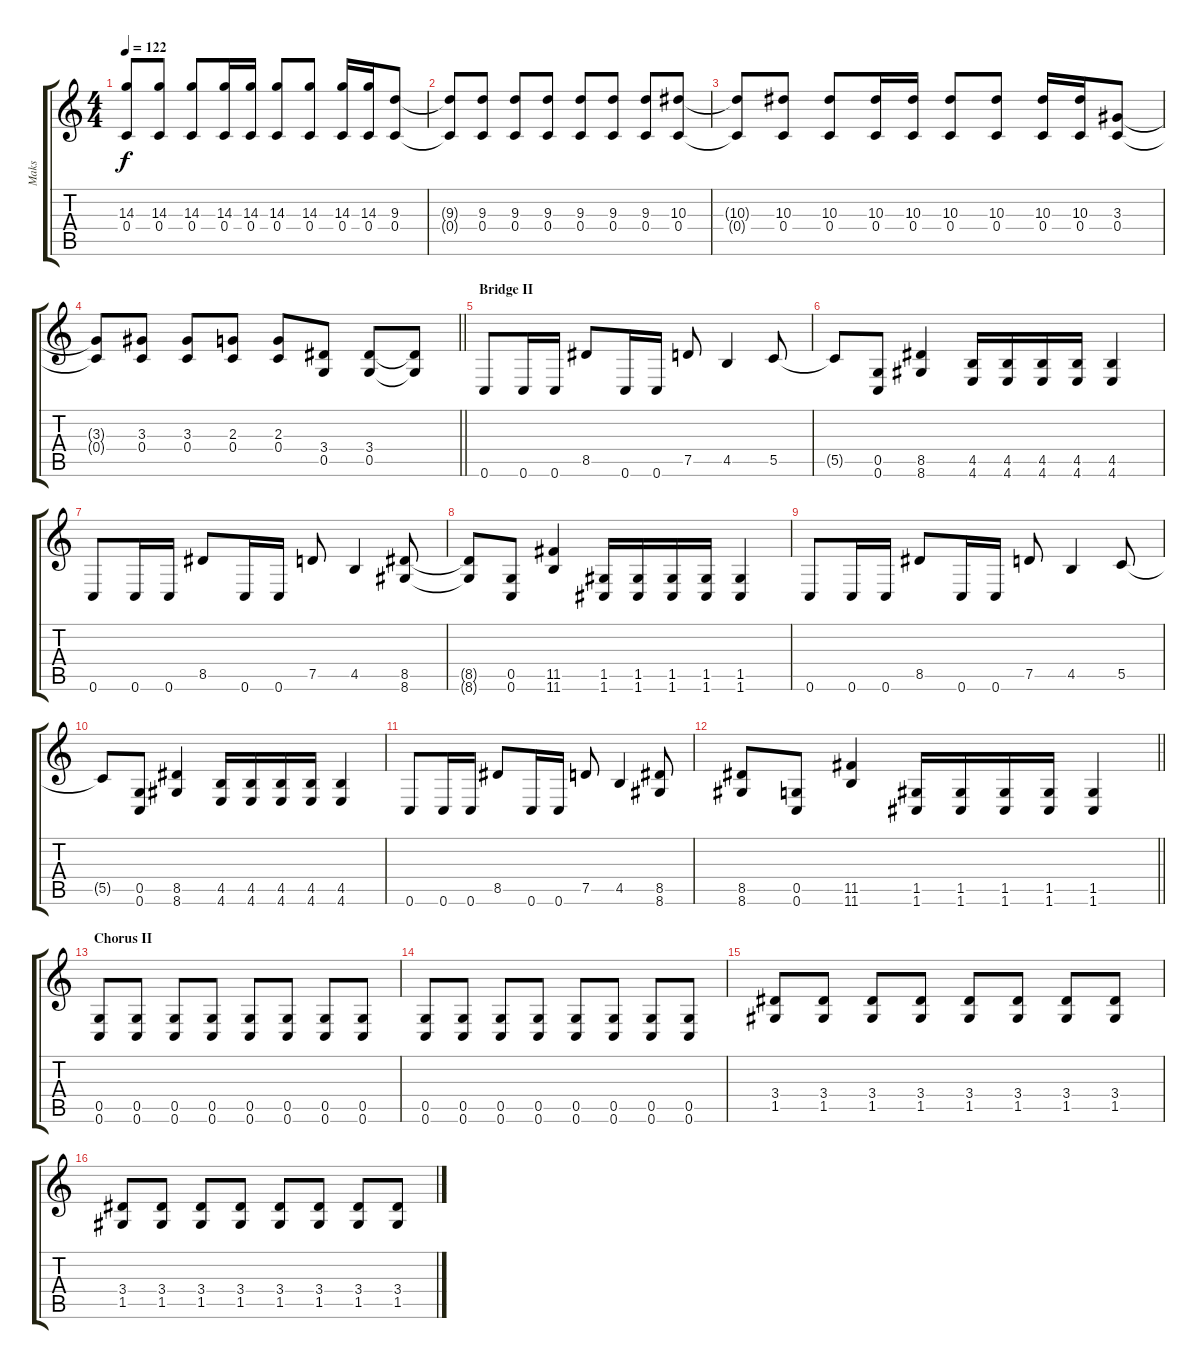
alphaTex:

\track ("Maks" "Maks") {instrument distortionguitar}
\staff {score tabs}
\tuning (D4 A3 F3 C3 G2 C2) {hide}
\ts (4 4)
\tempo 122
\clef g2
\ks c
(14.3{t} 0.4{t}).8{dy f} (14.3 0.4).8 (14.3 0.4).8 (14.3 0.4).16 (14.3 0.4).16 (14.3 0.4).8 (14.3 0.4).8 (14.3 0.4).16 (14.3 0.4).16 (9.3 0.4).8 |
(9.3{t} 0.4{t}).8 (9.3 0.4).8 (9.3 0.4).8 (9.3 0.4).8 (9.3 0.4).8 (9.3 0.4).8 (9.3 0.4).8 (10.3 0.4).8 |
(10.3{t} 0.4{t}).8 (10.3 0.4).8 (10.3 0.4).8 (10.3 0.4).16 (10.3 0.4).16 (10.3 0.4).8 (10.3 0.4).8 (10.3 0.4).16 (10.3 0.4).16 (3.3 0.4).8 |
\barLineRight lightlight
(3.3{t} 0.4{t}).8 (3.3 0.4).8 (3.3 0.4).8 (2.3 0.4).8 (2.3 0.4).8 (3.4 0.5).8 (3.4 0.5).8 (3.4{t} 0.5{t}).8 |
\section ("" "Bridge II")
0.6.8 0.6.16 0.6.16 8.5.8 0.6.16 0.6.16 7.5.8 4.5.4 5.5.8 |
5.5{t}.8 (0.5 0.6).8 (8.5 8.6).4 (4.5 4.6).16 (4.5 4.6).16 (4.5 4.6).16 (4.5 4.6).16 (4.5 4.6).4 |
0.6.8 0.6.16 0.6.16 8.5.8 0.6.16 0.6.16 7.5.8 4.5.4 (8.5 8.6).8 |
(8.5{t} 8.6{t}).8 (0.5 0.6).8 (11.5 11.6).4 (1.5 1.6).16 (1.5 1.6).16 (1.5 1.6).16 (1.5 1.6).16 (1.5 1.6).4 |
0.6.8 0.6.16 0.6.16 8.5.8 0.6.16 0.6.16 7.5.8 4.5.4 5.5.8 |
5.5{t}.8 (0.5 0.6).8 (8.5 8.6).4 (4.5 4.6).16 (4.5 4.6).16 (4.5 4.6).16 (4.5 4.6).16 (4.5 4.6).4 |
0.6.8 0.6.16 0.6.16 8.5.8 0.6.16 0.6.16 7.5.8 4.5.4 (8.5 8.6).8 |
\barLineRight lightlight
(8.5 8.6).8 (0.5 0.6).8 (11.5 11.6).4 (1.5 1.6).16 (1.5 1.6).16 (1.5 1.6).16 (1.5 1.6).16 (1.5 1.6).4 |
\section ("" "Chorus II")
(0.5 0.6).8 (0.5 0.6).8 (0.5 0.6).8 (0.5 0.6).8 (0.5 0.6).8 (0.5 0.6).8 (0.5 0.6).8 (0.5 0.6).8 |
(0.5 0.6).8 (0.5 0.6).8 (0.5 0.6).8 (0.5 0.6).8 (0.5 0.6).8 (0.5 0.6).8 (0.5 0.6).8 (0.5 0.6).8 |
(3.4 1.5).8 (3.4 1.5).8 (3.4 1.5).8 (3.4 1.5).8 (3.4 1.5).8 (3.4 1.5).8 (3.4 1.5).8 (3.4 1.5).8 |
(3.4 1.5).8 (3.4 1.5).8 (3.4 1.5).8 (3.4 1.5).8 (3.4 1.5).8 (3.4 1.5).8 (3.4 1.5).8 (3.4 1.5).8
